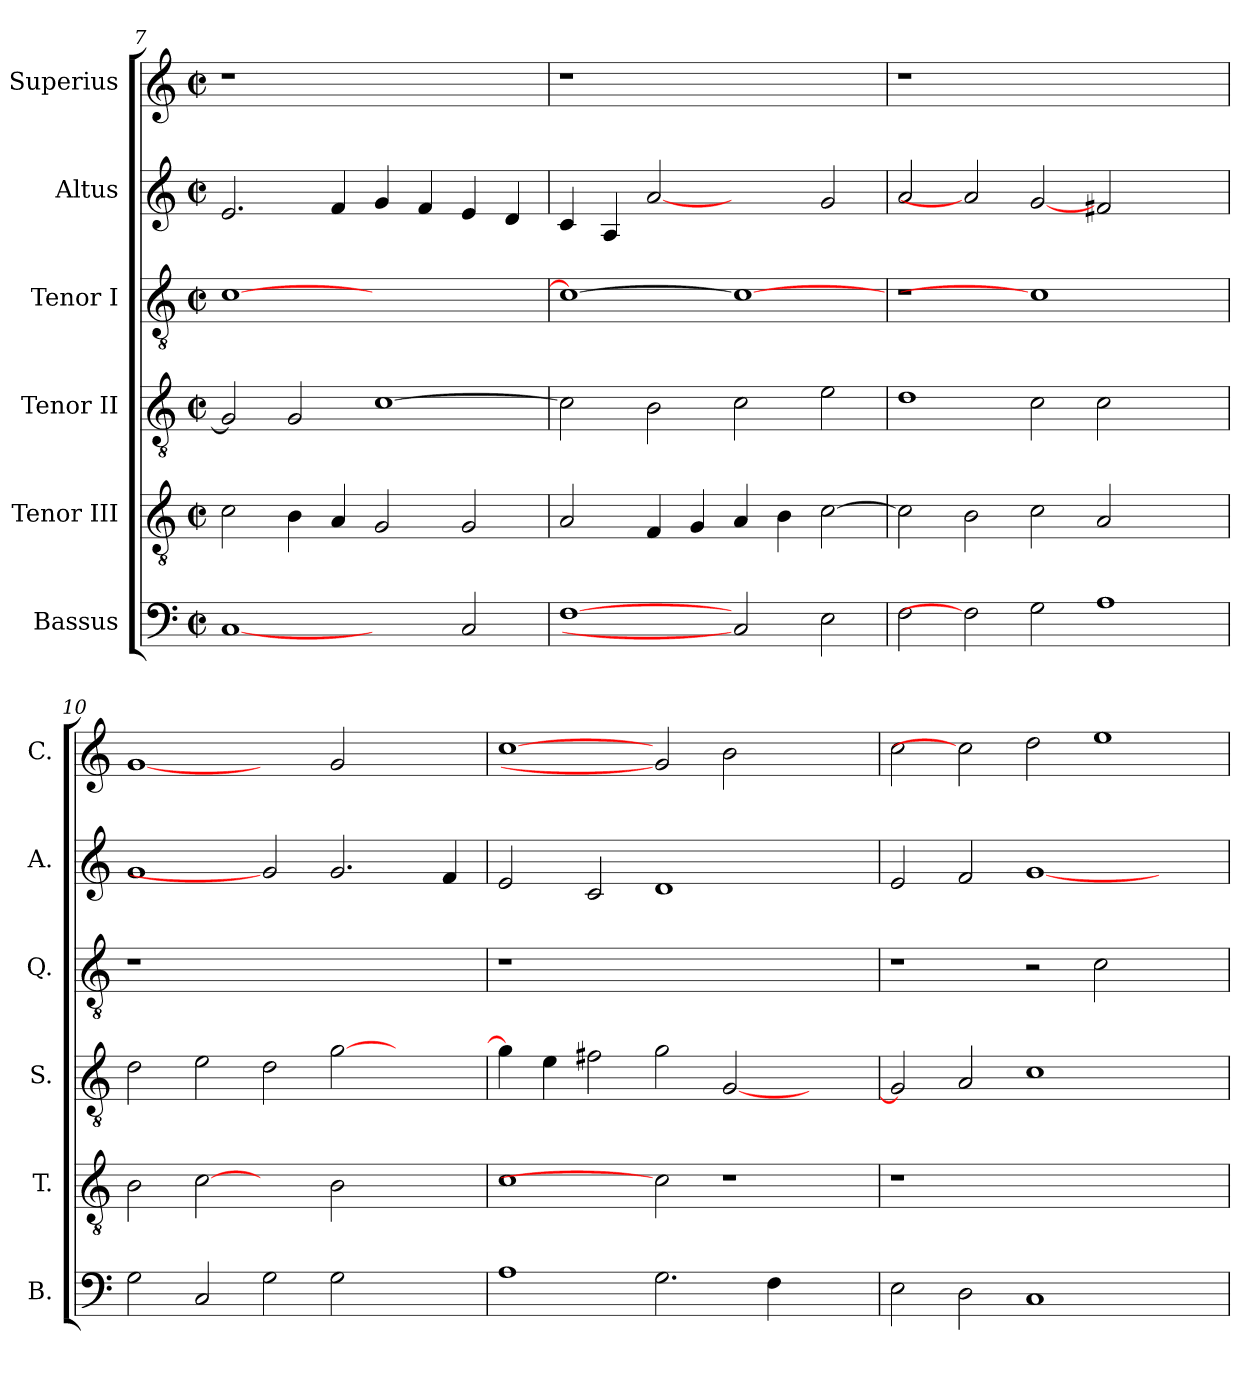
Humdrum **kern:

**kern	**kern	**kern	**kern	**kern	**kern
*part6	*part5	*part4	*part3	*part2	*part1
*staff6	*staff5	*staff4	*staff3	*staff2	*staff1
*I"Bassus	*I"Tenor III	*I"Tenor II	*I"Tenor I	*I"Altus	*I"Superius
*I'B.	*I'T.	*I'S.	*I'Q.	*I'A.	*I'C.
*clefF4	*clefGv2	*clefGv2	*clefGv2	*clefG2	*clefG2
*	*ITrd7c12	*ITrd7c12	*ITrd7c12	*	*
*k[]	*k[]	*k[]	*k[]	*k[]	*k[]
*C:	*C:	*C:	*C:	*C:	*C:
*M2/2	*M2/2	*M2/2	*M2/2	*M2/2	*M2/2
*met(c|)	*met(c|)	*met(c|)	*met(c|)	*met(c|)	*met(c|)
=7	=7	=7	=7	=7	=7
!	!	!	!	!	!LO:N:vis=1
[1Ci	2Ci\	2GGi/]	[>1Ci	2.ei/	1r
.	4BBi\	2GGi/	.	.	.
.	4AAi/	.	.	4fi/	.
2ryy	2GGi/	[>1Ci	1ryy	4gi/	1ryy
.	.	.	.	4fi/	.
2Ci/	2GGi/	.	.	4ei/	.
.	.	.	.	4di/	.
=8	=8	=8	=8	=8	=8
!	!	!	!	!	!LO:N:vis=1
[1Fi	2AAi/	2Ci\]	1Ci_>	4ci/	1r
.	.	.	.	4Ai/	.
.	4FFi/	2BBi\	.	[2ai	.
.	4GGi/	.	.	.	.
2Ci]	4AAi/	2Ci\	1Ci_	2ryy	1ryy
.	4BBi\	.	.	.	.
2Ei\	[>2Ci\	2Ei\	.	2gi/	.
=9	=9	=9	=9	=9	=9
!	!	!	!LO:N:vis=1	!	!LO:N:vis=1
2Fi\	2Ci\]	1Di	1r	2ai/	1r
2Fi]	2BBi\	.	.	2ai]	.
2Gi\	2Ci\	2Ci\	1Ci]	[2gi	1.ryy
1Ai	2AAi/	2Ci\	.	2f#Xi/	.
.	2ryy	2ryy	2ryy	2ryy	.
!!LO:PB:g=z
=10	=10	=10	=10	=10	=10
!	!	!	!LO:N:vis=1	!	!
2Gi\	2BBi\	2Di\	1r	1gi	[1gi
2Ci/	[2Ci	2Ei\	.	.	.
2Gi\	2ryy	2Di\	1.ryy	2gi]	2ryy
2Gi\	2BBi\	[>2Gi\	.	2.gi/	2gi/
2ryy	2ryy	2ryy	.	.	2ryy
.	.	.	.	4fi/	.
=11	=11	=11	=11	=11	=11
!	!	!	!LO:N:vis=1	!	!
1Ai	1Ci	4Gi\]	1r	2ei/	[1cci
.	.	4Ei\	.	.	.
.	.	2F#Xi\	.	2ci/	.
2.Gi\	2Ci]	2Gi\	1.ryy	1di	2gi]
.	1r	[<2GGi/	.	.	2bi\
4Fi\	.	.	.	.	.
2ryy	.	2ryy	.	2ryy	2ryy
=12	=12	=12	=12	=12	=12
!	!LO:N:vis=1	!	!	!	!
2Ei\	1r	2GGi/]	1r	2ei/	2cci\
2Di\	.	2AAi/	.	2fi/	2cci]
1Ci	1.ryy	1Ci	2r	[<1gi	2ddi\
.	.	.	2Ci\	.	1eei
2ryy	.	2ryy	2ryy	2ryy	.
=	=	=	=	=	=
*-	*-	*-	*-	*-	*-
